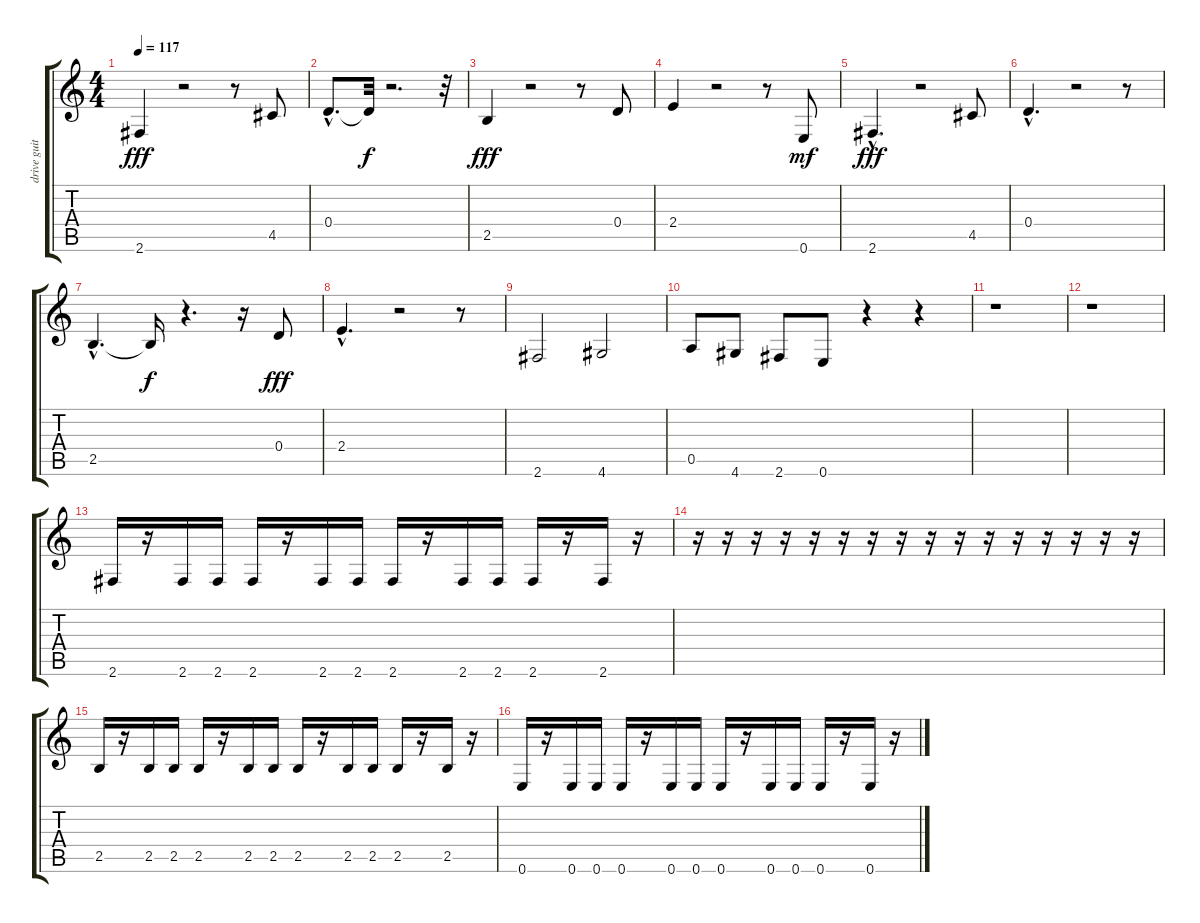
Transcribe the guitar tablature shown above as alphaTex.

\track ("drive guitar" "drive guit") {instrument distortionguitar}
\staff {score tabs}
\tuning (E4 B3 G3 D3 A2 E2) {hide}
\ts (4 4)
\tempo 117
\clef g2
\ks c
2.6.4{dy fff} r.2 r.8 4.5.8 |
0.4{hac}.8{d} 0.4{t}.32{dy f} r.2{d} r.32 |
2.5.4{dy fff} r.2 r.8 0.4.8 |
2.4.4 r.2 r.8 0.6.8{dy mf} |
2.6{hac}.4{d dy fff} r.2 4.5.8 |
0.4{hac}.4{d} r.2 r.8 |
2.5{hac}.4{d} 2.5{t}.16{dy f} r.4{d} r.16 0.4.8{dy fff} |
2.4{hac}.4{d} r.2 r.8 |
2.6.2 4.6.2 |
0.5.8 4.6.8 2.6.8 0.6.8 r.4 r.4 |
r.1 |
r.1 |
2.6.16 r.16 2.6.16 2.6.16 2.6.16 r.16 2.6.16 2.6.16 2.6.16 r.16 2.6.16 2.6.16 2.6.16 r.16 2.6.16 r.16 |
r.16 r.16 r.16 r.16 r.16 r.16 r.16 r.16 r.16 r.16 r.16 r.16 r.16 r.16 r.16 r.16 |
2.5.16 r.16 2.5.16 2.5.16 2.5.16 r.16 2.5.16 2.5.16 2.5.16 r.16 2.5.16 2.5.16 2.5.16 r.16 2.5.16 r.16 |
0.6.16 r.16 0.6.16 0.6.16 0.6.16 r.16 0.6.16 0.6.16 0.6.16 r.16 0.6.16 0.6.16 0.6.16 r.16 0.6.16 r.16
